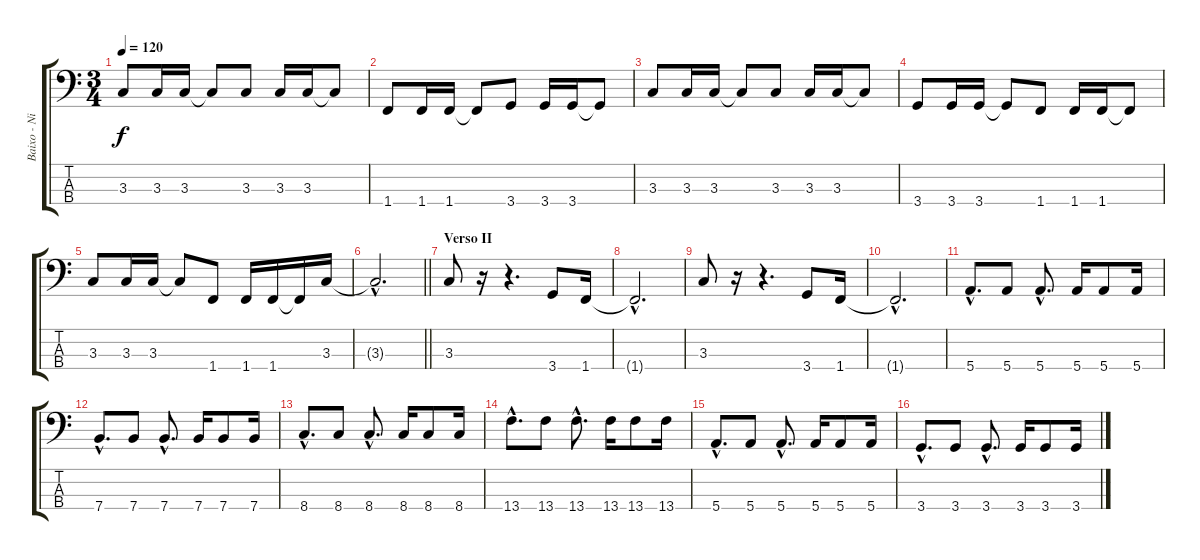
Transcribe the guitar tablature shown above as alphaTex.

\track ("Baixo - Nikola" "Baixo - Ni") {instrument electricbasspick}
\staff {score tabs}
\tuning (G2 D2 A1 E1) {hide}
\ts (3 4)
\tempo 120
\clef f4
\ks c
3.3.8{dy f} 3.3.16 3.3.16 3.3{t}.8 3.3.8 3.3.16 3.3.16 3.3{t}.8 |
1.4.8 1.4.16 1.4.16 1.4{t}.8 3.4.8 3.4.16 3.4.16 3.4{t}.8 |
3.3.8 3.3.16 3.3.16 3.3{t}.8 3.3.8 3.3.16 3.3.16 3.3{t}.8 |
3.4.8 3.4.16 3.4.16 3.4{t}.8 1.4.8 1.4.16 1.4.16 1.4{t}.8 |
3.3.8 3.3.16 3.3.16 3.3{t}.8 1.4.8 1.4.16 1.4.16 1.4{t}.16 3.3.16 |
\barLineRight lightlight
3.3{hac t}.2{d} |
\section ("" "Verso II")
3.3.8 r.16 r.4{d} 3.4.8 1.4.16 |
1.4{hac t}.2{d} |
3.3.8 r.16 r.4{d} 3.4.8 1.4.16 |
1.4{hac t}.2{d} |
5.4{hac}.8{d} 5.4.8 5.4{hac}.8{d} 5.4.16 5.4.8 5.4.16 |
7.4{hac}.8{d} 7.4.8 7.4{hac}.8{d} 7.4.16 7.4.8 7.4.16 |
8.4{hac}.8{d} 8.4.8 8.4{hac}.8{d} 8.4.16 8.4.8 8.4.16 |
13.4{hac}.8{d} 13.4.8 13.4{hac}.8{d} 13.4.16 13.4.8 13.4.16 |
5.4{hac}.8{d} 5.4.8 5.4{hac}.8{d} 5.4.16 5.4.8 5.4.16 |
3.4{hac}.8{d} 3.4.8 3.4{hac}.8{d} 3.4.16 3.4.8 3.4.16
